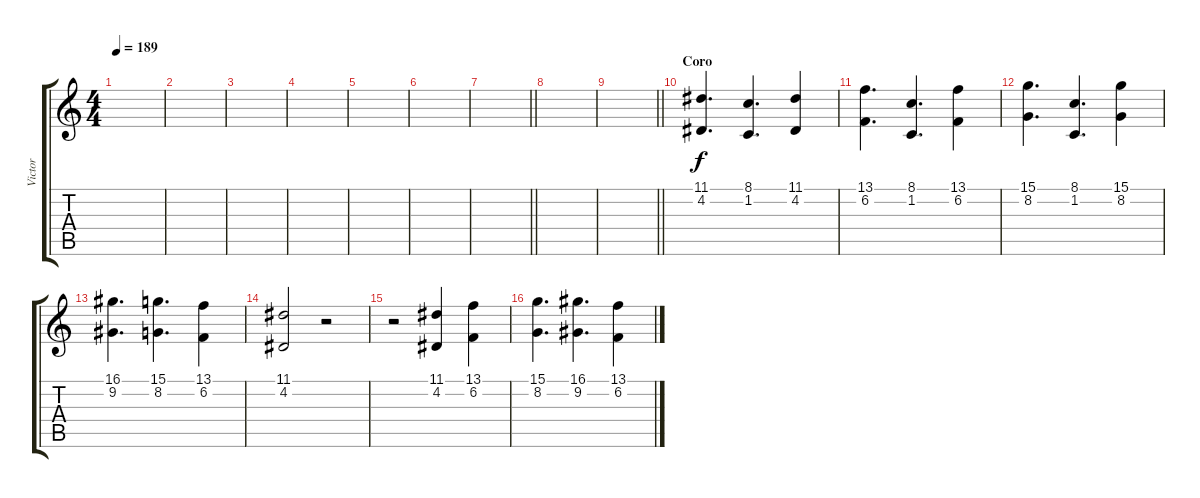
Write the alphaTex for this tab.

\track ("Victor" "Victor") {instrument lead1square}
\staff {score tabs}
\tuning (E4 B3 G3 D3 A2 E2) {hide}
\ts (4 4)
\tempo 189
\clef g2
\ks c
|
|
|
|
|
|
\barLineRight lightlight
|
|
\barLineRight lightlight
|
\section ("" "Coro")
(11.1 4.2).4{d} (8.1 1.2).4{d} (11.1 4.2).4 |
(13.1 6.2).4{d} (8.1 1.2).4{d} (13.1 6.2).4 |
(15.1 8.2).4{d} (8.1 1.2).4{d} (15.1 8.2).4 |
(16.1 9.2).4{d} (15.1 8.2).4{d} (13.1 6.2).4 |
(11.1 4.2).2 r.2 |
r.2 (11.1 4.2).4 (13.1 6.2).4 |
(15.1 8.2).4{d} (16.1 9.2).4{d} (13.1 6.2).4
